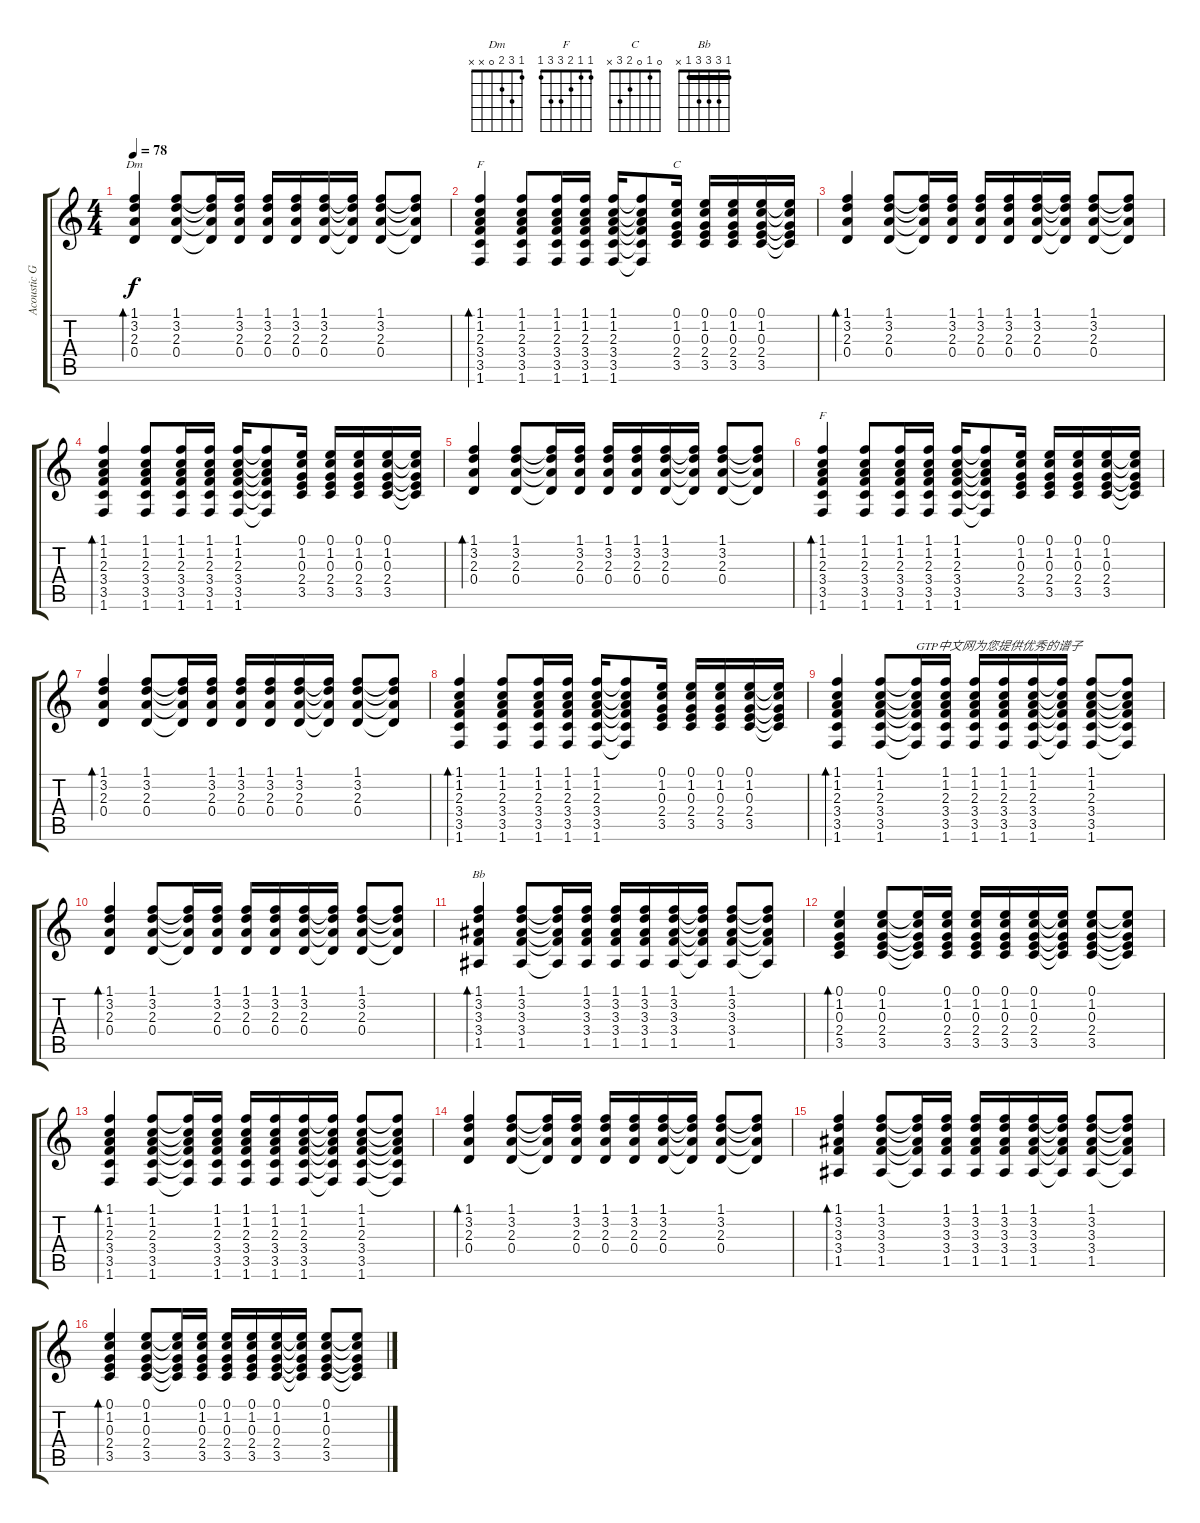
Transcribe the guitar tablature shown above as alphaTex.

\track ("Acoustic Guitar" "Acoustic G") {instrument acousticguitarnylon}
\staff {score tabs}
\tuning (E4 B3 G3 D3 A2 E2) {hide}
\chord ("Dm" 1 3 2 0 x x)
\chord ("F" 1 1 2 3 3 1) {barre 1}
\chord ("C" 0 1 0 2 3 x)
\chord ("F" 1 1 2 3 3 1)
\chord ("Bb" 1 3 3 3 1 x) {barre 1}
\ts (4 4)
\tempo 78
\clef g2
\ks c
(1.1 3.2 2.3 0.4).4{bd 60 ch "Dm" dy f instrument acousticguitarnylon} (1.1 3.2 2.3 0.4).8 (1.1{t} 3.2{t} 2.3{t} 0.4{t}).16 (1.1 3.2 2.3 0.4).16 (1.1 3.2 2.3 0.4).16 (1.1 3.2 2.3 0.4).16 (1.1 3.2 2.3 0.4).16 (1.1{t} 3.2{t} 2.3{t} 0.4{t}).16 (1.1 3.2 2.3 0.4).8 (1.1{t} 3.2{t} 2.3{t} 0.4{t}).8 |
(1.1 1.2 2.3 3.4 3.5 1.6).4{bd 60 ch "F"} (1.1 1.2 2.3 3.4 3.5 1.6).8 (1.1 1.2 2.3 3.4 3.5 1.6).16 (1.1 1.2 2.3 3.4 3.5 1.6).16 (1.1 1.2 2.3 3.4 3.5 1.6).16 (1.1{t} 1.2{t} 2.3{t} 3.4{t} 3.5{t} 1.6{t}).8 (0.1 1.2 0.3 2.4 3.5).16{ch "C"} (0.1 1.2 0.3 2.4 3.5).16 (0.1 1.2 0.3 2.4 3.5).16 (0.1 1.2 0.3 2.4 3.5).16 (0.1{t} 1.2{t} 0.3{t} 2.4{t} 3.5{t}).16 |
(1.1 3.2 2.3 0.4).4{bd 60} (1.1 3.2 2.3 0.4).8 (1.1{t} 3.2{t} 2.3{t} 0.4{t}).16 (1.1 3.2 2.3 0.4).16 (1.1 3.2 2.3 0.4).16 (1.1 3.2 2.3 0.4).16 (1.1 3.2 2.3 0.4).16 (1.1{t} 3.2{t} 2.3{t} 0.4{t}).16 (1.1 3.2 2.3 0.4).8 (1.1{t} 3.2{t} 2.3{t} 0.4{t}).8 |
(1.1 1.2 2.3 3.4 3.5 1.6).4{bd 60} (1.1 1.2 2.3 3.4 3.5 1.6).8 (1.1 1.2 2.3 3.4 3.5 1.6).16 (1.1 1.2 2.3 3.4 3.5 1.6).16 (1.1 1.2 2.3 3.4 3.5 1.6).16 (1.1{t} 1.2{t} 2.3{t} 3.4{t} 3.5{t} 1.6{t}).8 (0.1 1.2 0.3 2.4 3.5).16 (0.1 1.2 0.3 2.4 3.5).16 (0.1 1.2 0.3 2.4 3.5).16 (0.1 1.2 0.3 2.4 3.5).16 (0.1{t} 1.2{t} 0.3{t} 2.4{t} 3.5{t}).16 |
(1.1 3.2 2.3 0.4).4{bd 60} (1.1 3.2 2.3 0.4).8 (1.1{t} 3.2{t} 2.3{t} 0.4{t}).16 (1.1 3.2 2.3 0.4).16 (1.1 3.2 2.3 0.4).16 (1.1 3.2 2.3 0.4).16 (1.1 3.2 2.3 0.4).16 (1.1{t} 3.2{t} 2.3{t} 0.4{t}).16 (1.1 3.2 2.3 0.4).8 (1.1{t} 3.2{t} 2.3{t} 0.4{t}).8 |
(1.1 1.2 2.3 3.4 3.5 1.6).4{bd 60 ch "F"} (1.1 1.2 2.3 3.4 3.5 1.6).8 (1.1 1.2 2.3 3.4 3.5 1.6).16 (1.1 1.2 2.3 3.4 3.5 1.6).16 (1.1 1.2 2.3 3.4 3.5 1.6).16 (1.1{t} 1.2{t} 2.3{t} 3.4{t} 3.5{t} 1.6{t}).8 (0.1 1.2 0.3 2.4 3.5).16 (0.1 1.2 0.3 2.4 3.5).16 (0.1 1.2 0.3 2.4 3.5).16 (0.1 1.2 0.3 2.4 3.5).16 (0.1{t} 1.2{t} 0.3{t} 2.4{t} 3.5{t}).16 |
(1.1 3.2 2.3 0.4).4{bd 60} (1.1 3.2 2.3 0.4).8 (1.1{t} 3.2{t} 2.3{t} 0.4{t}).16 (1.1 3.2 2.3 0.4).16 (1.1 3.2 2.3 0.4).16 (1.1 3.2 2.3 0.4).16 (1.1 3.2 2.3 0.4).16 (1.1{t} 3.2{t} 2.3{t} 0.4{t}).16 (1.1 3.2 2.3 0.4).8 (1.1{t} 3.2{t} 2.3{t} 0.4{t}).8 |
(1.1 1.2 2.3 3.4 3.5 1.6).4{bd 60} (1.1 1.2 2.3 3.4 3.5 1.6).8 (1.1 1.2 2.3 3.4 3.5 1.6).16 (1.1 1.2 2.3 3.4 3.5 1.6).16 (1.1 1.2 2.3 3.4 3.5 1.6).16 (1.1{t} 1.2{t} 2.3{t} 3.4{t} 3.5{t} 1.6{t}).8 (0.1 1.2 0.3 2.4 3.5).16 (0.1 1.2 0.3 2.4 3.5).16 (0.1 1.2 0.3 2.4 3.5).16 (0.1 1.2 0.3 2.4 3.5).16 (0.1{t} 1.2{t} 0.3{t} 2.4{t} 3.5{t}).16 |
(1.1 1.2 2.3 3.4 3.5 1.6).4{bd 60} (1.1 1.2 2.3 3.4 3.5 1.6).8 (1.1{t} 1.2{t} 2.3{t} 3.4{t} 3.5{t} 1.6{t}).16{txt "GTP中文网为您提供优秀的谱子"} (1.1 1.2 2.3 3.4 3.5 1.6).16 (1.1 1.2 2.3 3.4 3.5 1.6).16 (1.1 1.2 2.3 3.4 3.5 1.6).16 (1.1 1.2 2.3 3.4 3.5 1.6).16 (1.1{t} 1.2{t} 2.3{t} 3.4{t} 3.5{t} 1.6{t}).16 (1.1 1.2 2.3 3.4 3.5 1.6).8 (1.1{t} 1.2{t} 2.3{t} 3.4{t} 3.5{t} 1.6{t}).8 |
(1.1 3.2 2.3 0.4).4{bd 60} (1.1 3.2 2.3 0.4).8 (1.1{t} 3.2{t} 2.3{t} 0.4{t}).16 (1.1 3.2 2.3 0.4).16 (1.1 3.2 2.3 0.4).16 (1.1 3.2 2.3 0.4).16 (1.1 3.2 2.3 0.4).16 (1.1{t} 3.2{t} 2.3{t} 0.4{t}).16 (1.1 3.2 2.3 0.4).8 (1.1{t} 3.2{t} 2.3{t} 0.4{t}).8 |
(1.1 3.2 3.3 3.4 1.5).4{bd 60 ch "Bb"} (1.1 3.2 3.3 3.4 1.5).8 (1.1{t} 3.2{t} 3.3{t} 3.4{t} 1.5{t}).16 (1.1 3.2 3.3 3.4 1.5).16 (1.1 3.2 3.3 3.4 1.5).16 (1.1 3.2 3.3 3.4 1.5).16 (1.1 3.2 3.3 3.4 1.5).16 (1.1{t} 3.2{t} 3.3{t} 3.4{t} 1.5{t}).16 (1.1 3.2 3.3 3.4 1.5).8 (1.1{t} 3.2{t} 3.3{t} 3.4{t} 1.5{t}).8 |
(0.1 1.2 0.3 2.4 3.5).4{bd 60} (0.1 1.2 0.3 2.4 3.5).8 (0.1{t} 1.2{t} 0.3{t} 2.4{t} 3.5{t}).16 (0.1 1.2 0.3 2.4 3.5).16 (0.1 1.2 0.3 2.4 3.5).16 (0.1 1.2 0.3 2.4 3.5).16 (0.1 1.2 0.3 2.4 3.5).16 (0.1{t} 1.2{t} 0.3{t} 2.4{t} 3.5{t}).16 (0.1 1.2 0.3 2.4 3.5).8 (0.1{t} 1.2{t} 0.3{t} 2.4{t} 3.5{t}).8 |
(1.1 1.2 2.3 3.4 3.5 1.6).4{bd 60} (1.1 1.2 2.3 3.4 3.5 1.6).8 (1.1{t} 1.2{t} 2.3{t} 3.4{t} 3.5{t} 1.6{t}).16 (1.1 1.2 2.3 3.4 3.5 1.6).16 (1.1 1.2 2.3 3.4 3.5 1.6).16 (1.1 1.2 2.3 3.4 3.5 1.6).16 (1.1 1.2 2.3 3.4 3.5 1.6).16 (1.1{t} 1.2{t} 2.3{t} 3.4{t} 3.5{t} 1.6{t}).16 (1.1 1.2 2.3 3.4 3.5 1.6).8 (1.1{t} 1.2{t} 2.3{t} 3.4{t} 3.5{t} 1.6{t}).8 |
(1.1 3.2 2.3 0.4).4{bd 60} (1.1 3.2 2.3 0.4).8 (1.1{t} 3.2{t} 2.3{t} 0.4{t}).16 (1.1 3.2 2.3 0.4).16 (1.1 3.2 2.3 0.4).16 (1.1 3.2 2.3 0.4).16 (1.1 3.2 2.3 0.4).16 (1.1{t} 3.2{t} 2.3{t} 0.4{t}).16 (1.1 3.2 2.3 0.4).8 (1.1{t} 3.2{t} 2.3{t} 0.4{t}).8 |
(1.1 3.2 3.3 3.4 1.5).4{bd 60} (1.1 3.2 3.3 3.4 1.5).8 (1.1{t} 3.2{t} 3.3{t} 3.4{t} 1.5{t}).16 (1.1 3.2 3.3 3.4 1.5).16 (1.1 3.2 3.3 3.4 1.5).16 (1.1 3.2 3.3 3.4 1.5).16 (1.1 3.2 3.3 3.4 1.5).16 (1.1{t} 3.2{t} 3.3{t} 3.4{t} 1.5{t}).16 (1.1 3.2 3.3 3.4 1.5).8 (1.1{t} 3.2{t} 3.3{t} 3.4{t} 1.5{t}).8 |
(0.1 1.2 0.3 2.4 3.5).4{bd 60} (0.1 1.2 0.3 2.4 3.5).8 (0.1{t} 1.2{t} 0.3{t} 2.4{t} 3.5{t}).16 (0.1 1.2 0.3 2.4 3.5).16 (0.1 1.2 0.3 2.4 3.5).16 (0.1 1.2 0.3 2.4 3.5).16 (0.1 1.2 0.3 2.4 3.5).16 (0.1{t} 1.2{t} 0.3{t} 2.4{t} 3.5{t}).16 (0.1 1.2 0.3 2.4 3.5).8 (0.1{t} 1.2{t} 0.3{t} 2.4{t} 3.5{t}).8
